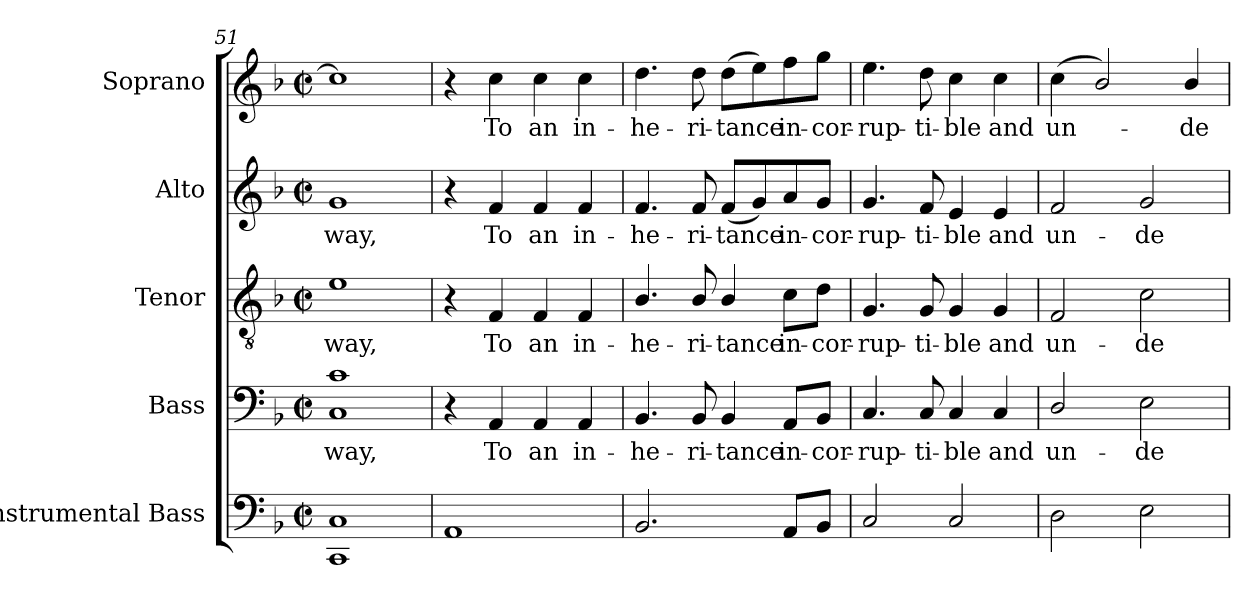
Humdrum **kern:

**kern	**kern	**text	**kern	**text	**kern	**text	**kern	**text
*part5	*part4	*part4	*part3	*part3	*part2	*part2	*part1	*part1
*staff5	*staff4	*staff4	*staff3	*staff3	*staff2	*staff2	*staff1	*staff1
*I"Instrumental Bass	*I"Bass	*	*I"Tenor	*	*I"Alto	*	*I"Soprano	*
*I'I. B.	*I'B.	*	*I'T.	*	*I'A.	*	*I'S.	*
*clefF4	*clefF4	*	*clefGv2	*	*clefG2	*	*clefG2	*
*	*	*	*ITrd7c12	*	*	*	*	*
*k[b-]	*k[b-]	*	*k[b-]	*	*k[b-]	*	*k[b-]	*
*F:	*F:	*	*F:	*	*F:	*	*F:	*
*M2/2	*M2/2	*	*M2/2	*	*M2/2	*	*M2/2	*
*met(c|)	*met(c|)	*	*met(c|)	*	*met(c|)	*	*met(c|)	*
=51	=51	=51	=51	=51	=51	=51	=51	=51
!	!	!LO:LY:b:color=#000000	!	!	!	!	!	!
!	!	!	!	!LO:LY:b:color=#000000	!	!	!	!
!	!	!	!	!	!	!LO:LY:b:color=#000000	!	!
1CCi 1Ci	1Ci 1ci	-way,	1Ei	-way,	1gi	-way,	1cci]	.
=52	=52	=52	=52	=52	=52	=52	=52	=52
1AAi	4r	.	4r	.	4r	.	4r	.
!	!	!LO:LY:b:color=#000000	!	!	!	!	!	!
!	!	!	!	!LO:LY:b:color=#000000	!	!	!	!
!	!	!	!	!	!	!LO:LY:b:color=#000000	!	!
!	!	!	!	!	!	!	!	!LO:LY:b:color=#000000
.	4AAi/	To	4FFi/	To	4fi/	To	4cci\	To
!	!	!LO:LY:b:color=#000000	!	!	!	!	!	!
!	!	!	!	!LO:LY:b:color=#000000	!	!	!	!
!	!	!	!	!	!	!LO:LY:b:color=#000000	!	!
!	!	!	!	!	!	!	!	!LO:LY:b:color=#000000
.	4AAi/	an	4FFi/	an	4fi/	an	4cci\	an
!	!	!LO:LY:b:color=#000000	!	!	!	!	!	!
!	!	!	!	!LO:LY:b:color=#000000	!	!	!	!
!	!	!	!	!	!	!LO:LY:b:color=#000000	!	!
!	!	!	!	!	!	!	!	!LO:LY:b:color=#000000
.	4AAi/	in-	4FFi/	in-	4fi/	in-	4cci\	in-
=53	=53	=53	=53	=53	=53	=53	=53	=53
!	!	!LO:LY:b:color=#000000	!	!	!	!	!	!
!	!	!	!	!LO:LY:b:color=#000000	!	!	!	!
!	!	!	!	!	!	!LO:LY:b:color=#000000	!	!
!	!	!	!	!	!	!	!	!LO:LY:b:color=#000000
2.BB-i/	4.BB-i/	-he-	4.BB-i/	-he-	4.fi/	-he-	4.ddi\	-he-
!	!	!LO:LY:b:color=#000000	!	!	!	!	!	!
!	!	!	!	!LO:LY:b:color=#000000	!	!	!	!
!	!	!	!	!	!	!LO:LY:b:color=#000000	!	!
!	!	!	!	!	!	!	!	!LO:LY:b:color=#000000
.	8BB-i/	-ri-	8BB-i/	-ri-	8fi/	-ri-	8ddi\	-ri-
!	!	!LO:LY:b:color=#000000	!	!	!	!	!	!
!	!	!	!	!LO:LY:b:color=#000000	!	!	!	!
!	!	!	!	!	!	!LO:LY:b:color=#000000	!	!
!	!	!	!	!	!	!	!	!LO:LY:b:color=#000000
.	4BB-i/	-tance	4BB-i/	-tance	(8fi/L	-tance	(8ddi\L	-tance
.	.	.	.	.	8gi/)	.	8eei\)	.
!	!	!LO:LY:b:color=#000000	!	!	!	!	!	!
!	!	!	!	!LO:LY:b:color=#000000	!	!	!	!
!	!	!	!	!	!	!LO:LY:b:color=#000000	!	!
!	!	!	!	!	!	!	!	!LO:LY:b:color=#000000
8AAi/L	8AAi/L	in-	8Ci\L	in-	8ai/	in-	8ffi\	in-
!	!	!LO:LY:b:color=#000000	!	!	!	!	!	!
!	!	!	!	!LO:LY:b:color=#000000	!	!	!	!
!	!	!	!	!	!	!LO:LY:b:color=#000000	!	!
!	!	!	!	!	!	!	!	!LO:LY:b:color=#000000
8BB-i/J	8BB-i/J	-cor-	8Di\J	-cor-	8gi/J	-cor-	8ggi\J	-cor-
=54	=54	=54	=54	=54	=54	=54	=54	=54
!	!	!LO:LY:b:color=#000000	!	!	!	!	!	!
!	!	!	!	!LO:LY:b:color=#000000	!	!	!	!
!	!	!	!	!	!	!LO:LY:b:color=#000000	!	!
!	!	!	!	!	!	!	!	!LO:LY:b:color=#000000
2Ci/	4.Ci/	-rup-	4.GGi/	-rup-	4.gi/	-rup-	4.eei\	-rup-
!	!	!LO:LY:b:color=#000000	!	!	!	!	!	!
!	!	!	!	!LO:LY:b:color=#000000	!	!	!	!
!	!	!	!	!	!	!LO:LY:b:color=#000000	!	!
!	!	!	!	!	!	!	!	!LO:LY:b:color=#000000
.	8Ci/	-ti-	8GGi/	-ti-	8fi/	-ti-	8ddi\	-ti-
!	!	!LO:LY:b:color=#000000	!	!	!	!	!	!
!	!	!	!	!LO:LY:b:color=#000000	!	!	!	!
!	!	!	!	!	!	!LO:LY:b:color=#000000	!	!
!	!	!	!	!	!	!	!	!LO:LY:b:color=#000000
2Ci/	4Ci/	-ble	4GGi/	-ble	4ei/	-ble	4cci\	-ble
!	!	!LO:LY:b:color=#000000	!	!	!	!	!	!
!	!	!	!	!LO:LY:b:color=#000000	!	!	!	!
!	!	!	!	!	!	!LO:LY:b:color=#000000	!	!
!	!	!	!	!	!	!	!	!LO:LY:b:color=#000000
.	4Ci/	and	4GGi/	and	4ei/	and	4cci\	and
=55	=55	=55	=55	=55	=55	=55	=55	=55
!	!	!LO:LY:b:color=#000000	!	!	!	!	!	!
!	!	!	!	!LO:LY:b:color=#000000	!	!	!	!
!	!	!	!	!	!	!LO:LY:b:color=#000000	!	!
!	!	!	!	!	!	!	!	!LO:LY:b:color=#000000
2Di\	2Di/	un-	2FFi/	un-	2fi/	un-	(4cci\	un-
.	.	.	.	.	.	.	2b-i/)	.
!	!	!LO:LY:b:color=#000000	!	!	!	!	!	!
!	!	!	!	!LO:LY:b:color=#000000	!	!	!	!
!	!	!	!	!	!	!LO:LY:b:color=#000000	!	!
2Ei\	2Ei\	-de-	2Ci\	-de-	2gi/	-de-	.	.
!	!	!	!	!	!	!	!	!LO:LY:b:color=#000000
.	.	.	.	.	.	.	4b-i/	-de-
=	=	=	=	=	=	=	=	=
*-	*-	*-	*-	*-	*-	*-	*-	*-
